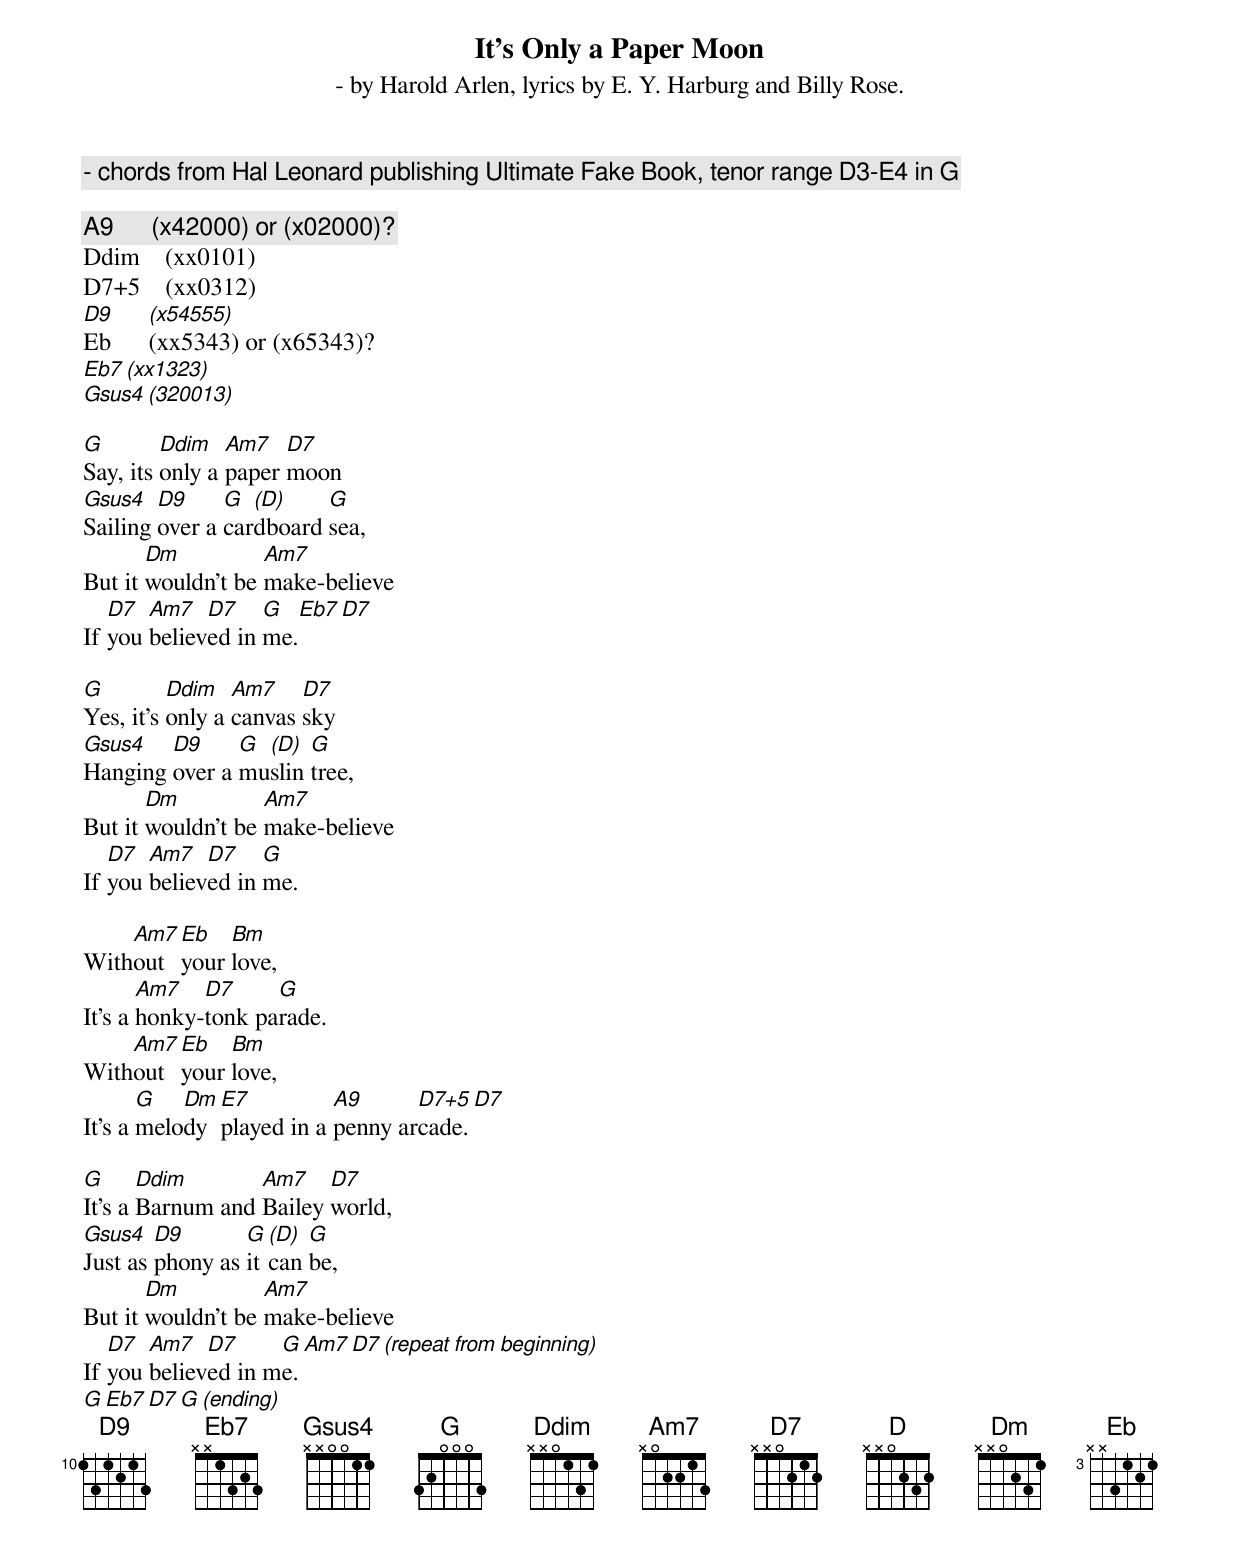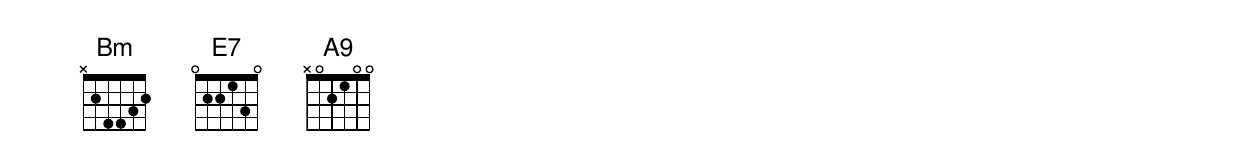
It's Only a Paper Moon
 - by Harold Arlen, lyrics by E. Y. Harburg and Billy Rose.
 - chords from Hal Leonard publishing Ultimate Fake Book, tenor range D3-E4 in G

A9      (x42000) or (x02000)?
Ddim    (xx0101)
D7+5    (xx0312)
D9      (x54555)
Eb      (xx5343) or (x65343)?
Eb7     (xx1323)
Gsus4   (320013)

G        Ddim   Am7   D7
Say, its only a paper moon
Gsus4   D9     G  (D)    G
Sailing over a cardboard sea,
       Dm          Am7
But it wouldn't be make-believe
   D7  Am7   D7    G  Eb7  D7
If you believed in me.

G         Ddim   Am7    D7
Yes, it's only a canvas sky
Gsus4   D9     G (D)  G
Hanging over a muslin tree,
       Dm          Am7
But it wouldn't be make-believe
   D7  Am7   D7    G
If you believed in me.

    Am7 Eb   Bm
Without your love,
       Am7   D7     G
It's a honky-tonk parade.
    Am7 Eb   Bm
Without your love,
       G   Dm  E7          A9      D7+5  D7
It's a melody  played in a penny arcade.

G      Ddim       Am7    D7
It's a Barnum and Bailey world,
Gsus4   D9       G  (D) G
Just as phony as it can be,
       Dm          Am7
But it wouldn't be make-believe
   D7  Am7   D7     G  Am7  D7     (repeat from beginning)
If you believed in me.
                    G  Eb7  D7  G  (ending)
